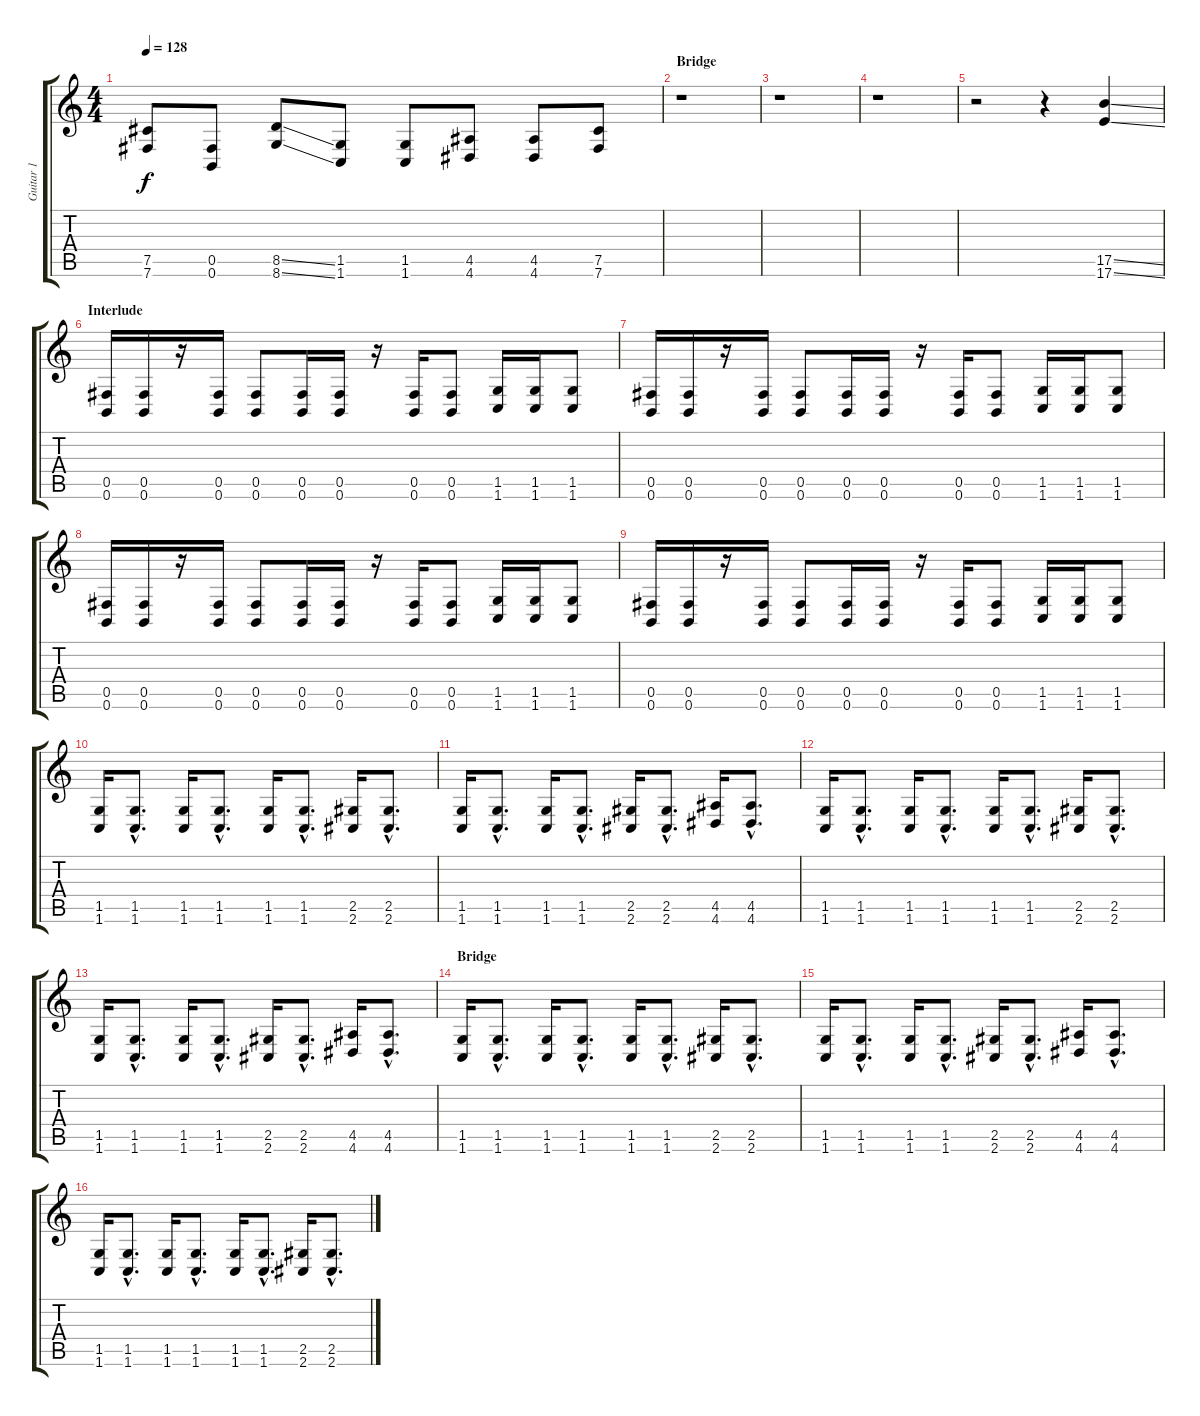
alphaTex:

\track ("Guitar 1" "Guitar 1") {instrument distortionguitar}
\staff {score tabs}
\tuning (Db4 Ab3 E3 B2 Gb2 B1) {hide}
\ts (4 4)
\tempo 128
\clef g2
\ks c
(7.5 7.6).8{dy f} (0.5 0.6).8 (8.5{ss} 8.6{ss}).8 (1.5 1.6).8 (1.5 1.6).8 (4.5 4.6).8 (4.5 4.6).8 (7.5 7.6).8 |
\section ("" "Bridge")
r.1 |
r.1 |
r.1 |
r.2 r.4 (17.5{ss} 17.6{ss}).4 |
\section ("" "Interlude")
(0.5 0.6).16 (0.5 0.6).16 r.16 (0.5 0.6).16 (0.5 0.6).8 (0.5 0.6).16 (0.5 0.6).16 r.16 (0.5 0.6).16 (0.5 0.6).8 (1.5 1.6).16 (1.5 1.6).16 (1.5 1.6).8 |
(0.5 0.6).16 (0.5 0.6).16 r.16 (0.5 0.6).16 (0.5 0.6).8 (0.5 0.6).16 (0.5 0.6).16 r.16 (0.5 0.6).16 (0.5 0.6).8 (1.5 1.6).16 (1.5 1.6).16 (1.5 1.6).8 |
(0.5 0.6).16 (0.5 0.6).16 r.16 (0.5 0.6).16 (0.5 0.6).8 (0.5 0.6).16 (0.5 0.6).16 r.16 (0.5 0.6).16 (0.5 0.6).8 (1.5 1.6).16 (1.5 1.6).16 (1.5 1.6).8 |
(0.5 0.6).16 (0.5 0.6).16 r.16 (0.5 0.6).16 (0.5 0.6).8 (0.5 0.6).16 (0.5 0.6).16 r.16 (0.5 0.6).16 (0.5 0.6).8 (1.5 1.6).16 (1.5 1.6).16 (1.5 1.6).8 |
(1.5 1.6).16 (1.5{hac} 1.6{hac}).8{d} (1.5 1.6).16 (1.5{hac} 1.6{hac}).8{d} (1.5 1.6).16 (1.5{hac} 1.6{hac}).8{d} (2.5 2.6).16 (2.5{hac} 2.6{hac}).8{d} |
(1.5 1.6).16 (1.5{hac} 1.6{hac}).8{d} (1.5 1.6).16 (1.5{hac} 1.6{hac}).8{d} (2.5 2.6).16 (2.5{hac} 2.6{hac}).8{d} (4.5 4.6).16 (4.5{hac} 4.6{hac}).8{d} |
(1.5 1.6).16 (1.5{hac} 1.6{hac}).8{d} (1.5 1.6).16 (1.5{hac} 1.6{hac}).8{d} (1.5 1.6).16 (1.5{hac} 1.6{hac}).8{d} (2.5 2.6).16 (2.5{hac} 2.6{hac}).8{d} |
(1.5 1.6).16 (1.5{hac} 1.6{hac}).8{d} (1.5 1.6).16 (1.5{hac} 1.6{hac}).8{d} (2.5 2.6).16 (2.5{hac} 2.6{hac}).8{d} (4.5 4.6).16 (4.5{hac} 4.6{hac}).8{d} |
\section ("" "Bridge")
(1.5 1.6).16 (1.5{hac} 1.6{hac}).8{d} (1.5 1.6).16 (1.5{hac} 1.6{hac}).8{d} (1.5 1.6).16 (1.5{hac} 1.6{hac}).8{d} (2.5 2.6).16 (2.5{hac} 2.6{hac}).8{d} |
(1.5 1.6).16 (1.5{hac} 1.6{hac}).8{d} (1.5 1.6).16 (1.5{hac} 1.6{hac}).8{d} (2.5 2.6).16 (2.5{hac} 2.6{hac}).8{d} (4.5 4.6).16 (4.5{hac} 4.6{hac}).8{d} |
(1.5 1.6).16 (1.5{hac} 1.6{hac}).8{d} (1.5 1.6).16 (1.5{hac} 1.6{hac}).8{d} (1.5 1.6).16 (1.5{hac} 1.6{hac}).8{d} (2.5 2.6).16 (2.5{hac} 2.6{hac}).8{d}
